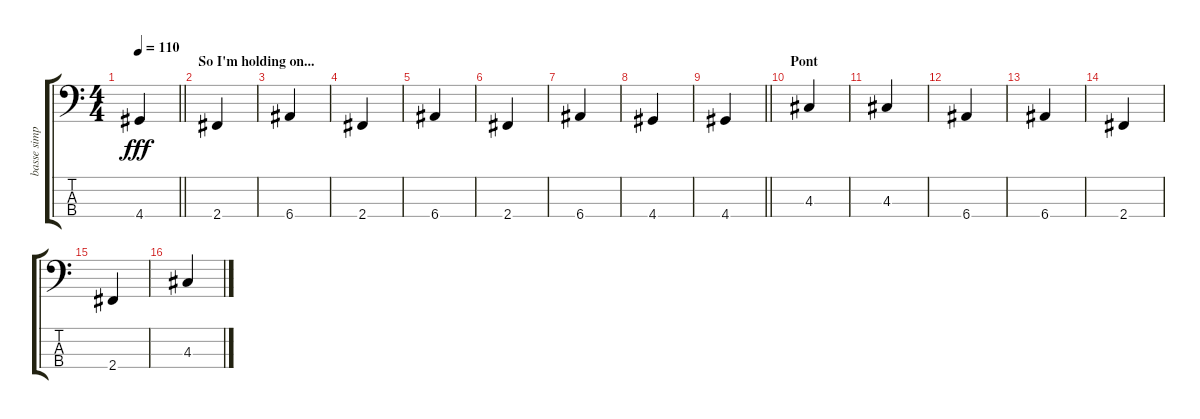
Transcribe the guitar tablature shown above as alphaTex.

\track ("basse simplifie" "basse simp") {instrument electricbassfinger}
\staff {score tabs}
\tuning (G2 D2 A1 E1) {hide}
\ts (4 4)
\tempo 110
\clef f4
\barLineRight lightlight
\ks c
4.4.4{dy fff} |
\section ("" "So I'm holding on...")
2.4.4 |
6.4.4 |
2.4.4 |
6.4.4 |
2.4.4 |
6.4.4 |
4.4.4 |
\barLineRight lightlight
4.4.4 |
\section ("" "Pont")
4.3.4 |
4.3.4 |
6.4.4 |
6.4.4 |
2.4.4 |
2.4.4 |
4.3.4
